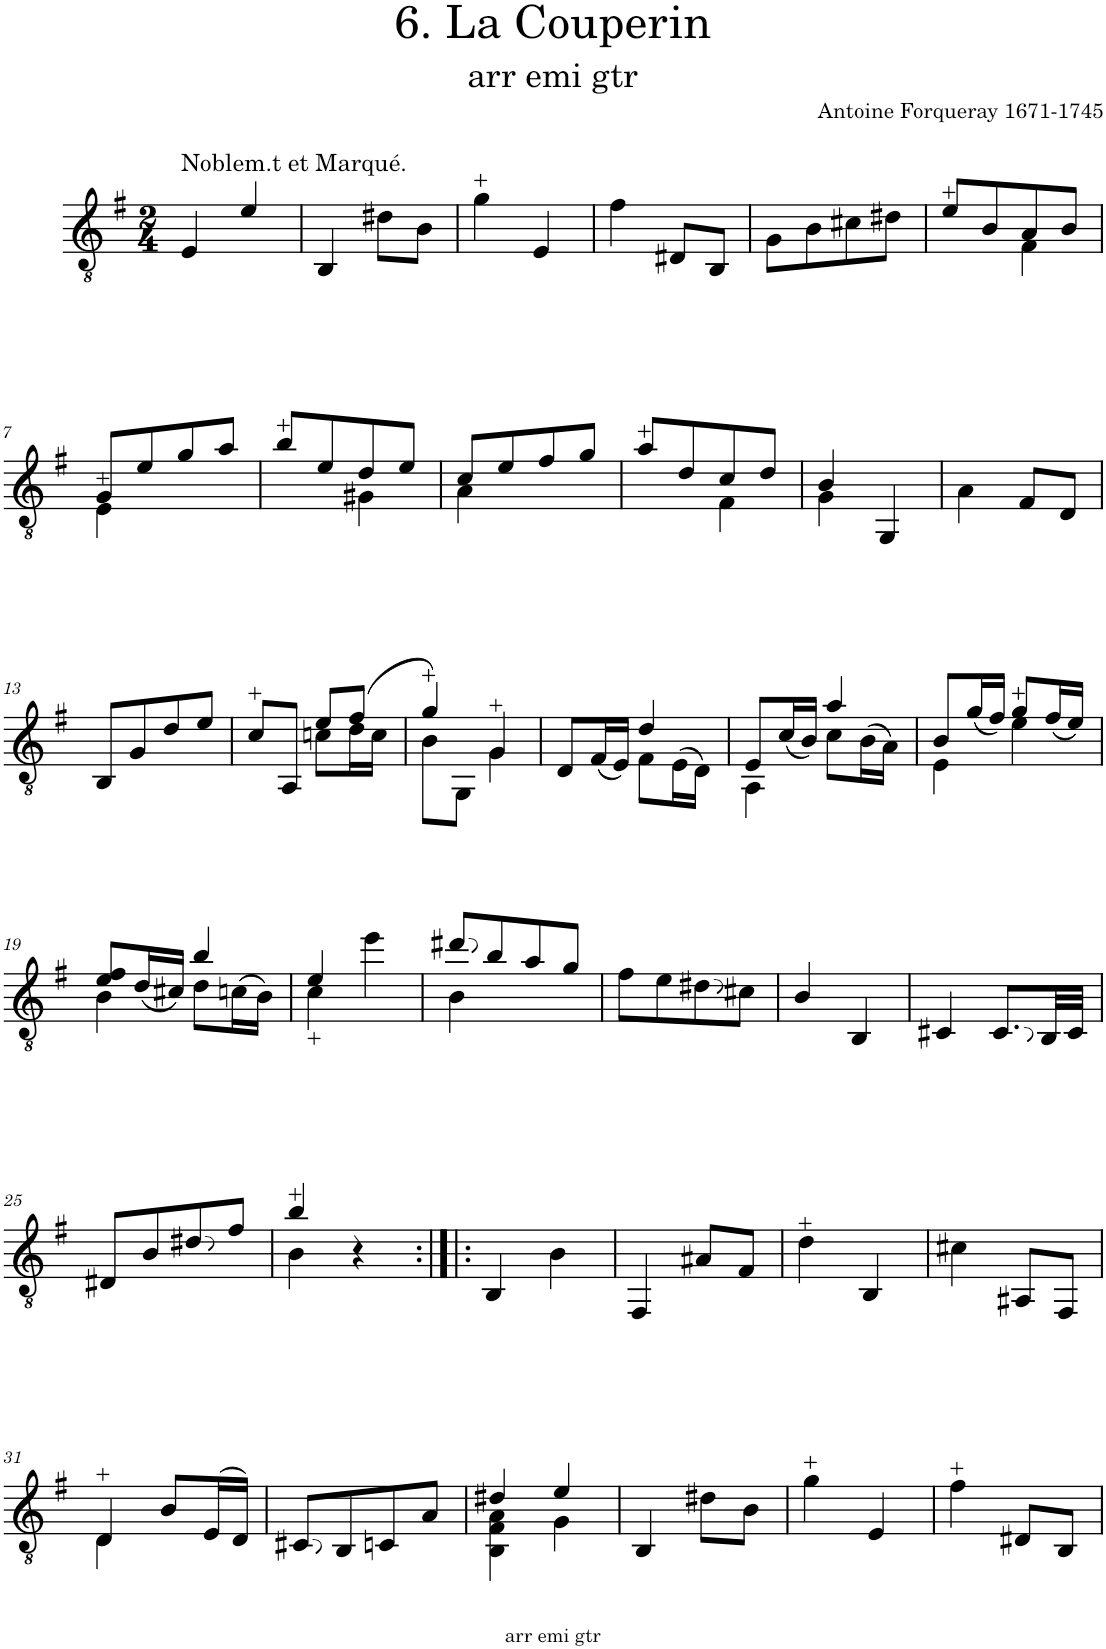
**kern
*part1
*staff1
*I"Akustická kytara
*I'Kyt.
*clefGv2
*k[f#]
*M2/4
=1
!LO:TX:a:t=Noblem.t et Marqué.
4E/
4e/
=2
4BB/
8d#X\L
8B\J
=3
4g\
4E/
=4
4f#\
8D#X/L
8BB/J
=5
8G\L
8B\
8c#X\
8d#X\J
=6
*^
8e/L	4ryy
8B/	.
8A/	4F#\
8B/J	.
!!LO:LB:g=z	!!
=7	=7
8G/L	4E\
8e/	.
8g/	4ryy
8a/J	.
=8	=8
8b/L	4ryy
8e/	.
8d/	4G#X\
8e/J	.
=9	=9
8c/L	4A\
8e/	.
8f#/	4ryy
8g/J	.
=10	=10
8a/L	4ryy
8d/	.
8c/	4F#\
8d/J	.
=11	=11
4B/	4G\
4GG/	4ryy
*v	*v
=12
4A\
8F#/L
8D/J
!!LO:LB:g=z
=13
8BB/L
8G/
8d/
8e/J
=14
*^
8c/L	4ryy
8AA/J	.
8e/L	8cn\L
(>8f#/J	16d\L
.	16c\JJ
=15	=15
4g/)	8B\L
.	8GG\J
4G/	4G\
=16	=16
8D/L	4ryy
(<16F#/L	.
16E/JJ)	.
8F#\L	4d/
(>16E\L	.
16D\JJ)	.
=17	=17
8E/L	4AA\
(<16c/L	.
16B/JJ)	.
8c\L	4a/
(>16B\L	.
16A\JJ)	.
=18	=18
8B/L	4E\
(<16g/L	.
16f#/JJ)	.
8g/L	4e\
(<16f#/L	.
16e/JJ)	.
!!LO:LB:g=z	!!
=19	=19
8e/ 8f#/L	4B\
(<16d/L	.
16c#X/JJ)	.
8d\L	4b/
(>16cn\L	.
16B\JJ)	.
=20	=20
4e/	4c\
4ee\	4ryy
=21	=21
8dd#X/L	4B\
8b/	.
8a/	4ryy
8g/J	.
*v	*v
=22
8f#\L
8e\
8d#X\
8c#X\J
=23
4B/
4BB/
=24
4C#X/
8.C#/L
32BB/LL
32C#/JJJ
!!LO:LB:g=z
=25
8D#X/L
8B/
8d#X/
8f#/J
=26
*^
4b/	4B\
4r	4ryy
*v	*v
=27:|!|:
4BB/
4B\
=28
4FF#/
8A#X/L
8F#/J
=29
4d\
4BB/
=30
4c#X\
8AA#X/L
8FF#/J
!!LO:LB:g=z
=31
*^
4D/	4D\
8B/L	4ryy
(>16E/L	.
16D/JJ)	.
*v	*v
=32
8C#X/L
8BB/
8Cn/
8A/J
=33
*^
4d#X/	4BB\ 4F#\ 4A\
4e/	4G\
*v	*v
=34
4BB/
8d#X\L
8B\J
=35
4g\
4E/
=36
4f#\
8D#X/L
8BB/J
=
*-
